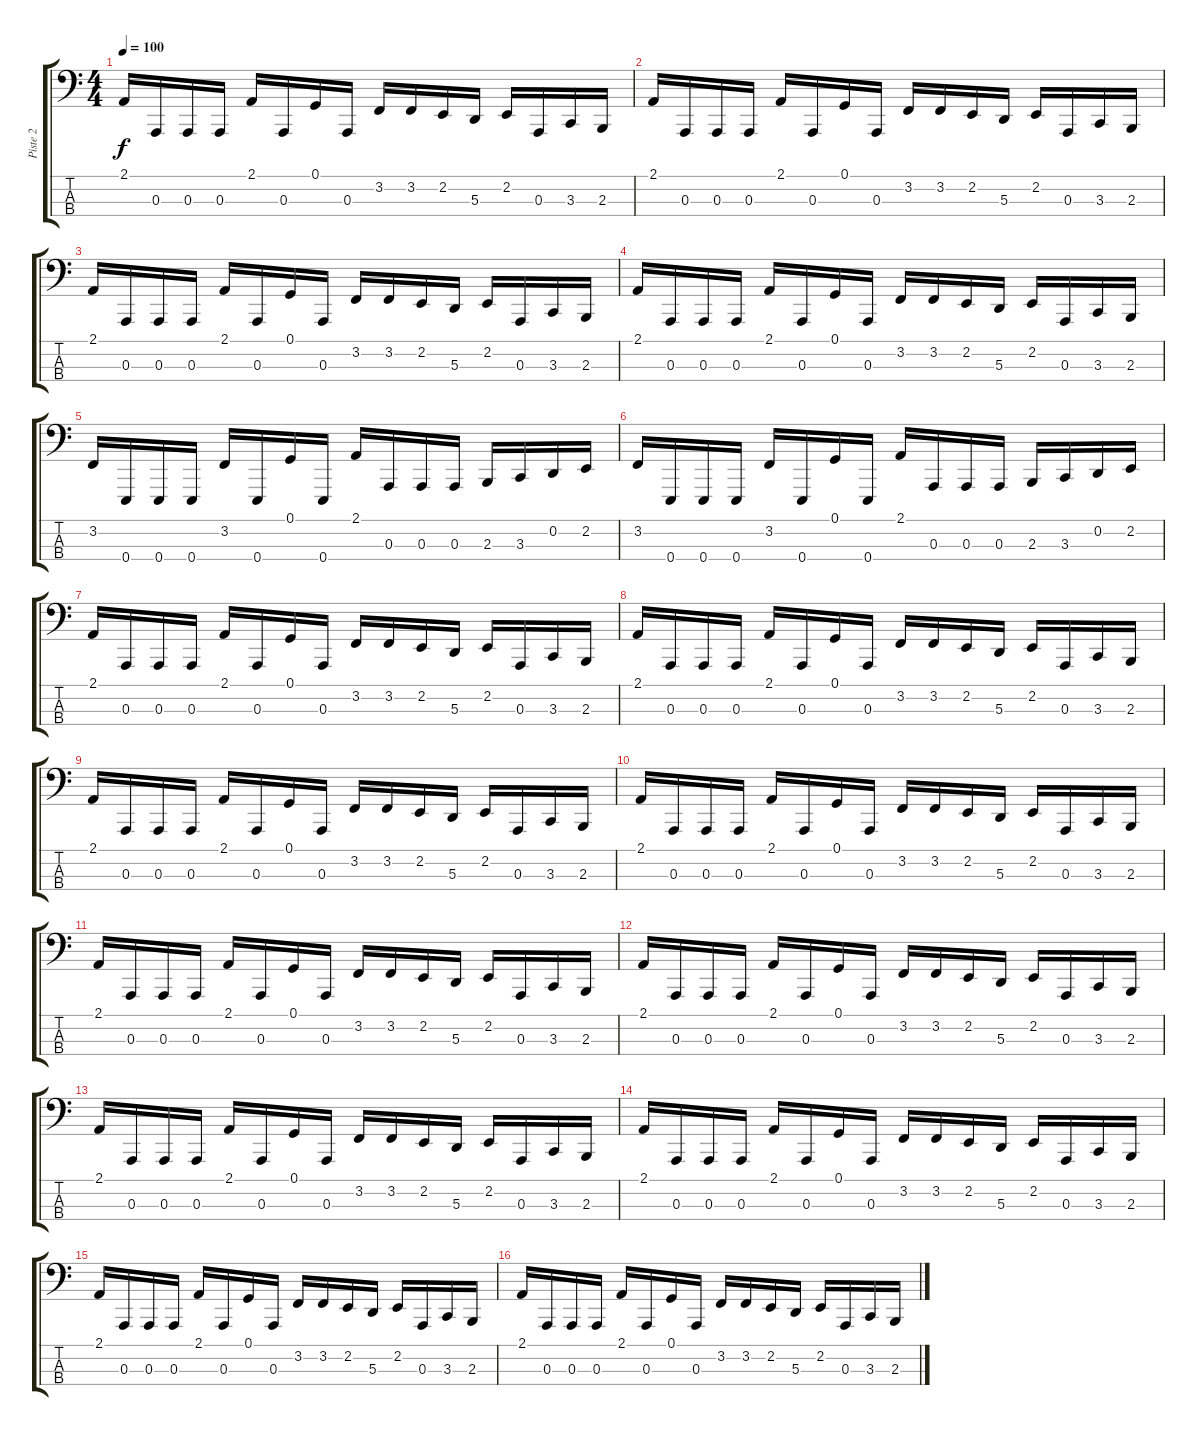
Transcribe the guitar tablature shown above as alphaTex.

\track ("Piste 2" "Piste 2") {instrument cello}
\staff {score tabs}
\tuning (G2 D2 A1 E1) {hide}
\ts (4 4)
\tempo 100
\clef f4
\ks c
2.1.16{dy f} 0.3.16 0.3.16 0.3.16 2.1.16 0.3.16 0.1.16 0.3.16 3.2.16 3.2.16 2.2.16 5.3.16 2.2.16 0.3.16 3.3.16 2.3.16 |
2.1.16 0.3.16 0.3.16 0.3.16 2.1.16 0.3.16 0.1.16 0.3.16 3.2.16 3.2.16 2.2.16 5.3.16 2.2.16 0.3.16 3.3.16 2.3.16 |
2.1.16 0.3.16 0.3.16 0.3.16 2.1.16 0.3.16 0.1.16 0.3.16 3.2.16 3.2.16 2.2.16 5.3.16 2.2.16 0.3.16 3.3.16 2.3.16 |
2.1.16 0.3.16 0.3.16 0.3.16 2.1.16 0.3.16 0.1.16 0.3.16 3.2.16 3.2.16 2.2.16 5.3.16 2.2.16 0.3.16 3.3.16 2.3.16 |
3.2.16 0.4.16 0.4.16 0.4.16 3.2.16 0.4.16 0.1.16 0.4.16 2.1.16 0.3.16 0.3.16 0.3.16 2.3.16 3.3.16 0.2.16 2.2.16 |
3.2.16 0.4.16 0.4.16 0.4.16 3.2.16 0.4.16 0.1.16 0.4.16 2.1.16 0.3.16 0.3.16 0.3.16 2.3.16 3.3.16 0.2.16 2.2.16 |
2.1.16 0.3.16 0.3.16 0.3.16 2.1.16 0.3.16 0.1.16 0.3.16 3.2.16 3.2.16 2.2.16 5.3.16 2.2.16 0.3.16 3.3.16 2.3.16 |
2.1.16 0.3.16 0.3.16 0.3.16 2.1.16 0.3.16 0.1.16 0.3.16 3.2.16 3.2.16 2.2.16 5.3.16 2.2.16 0.3.16 3.3.16 2.3.16 |
2.1.16 0.3.16 0.3.16 0.3.16 2.1.16 0.3.16 0.1.16 0.3.16 3.2.16 3.2.16 2.2.16 5.3.16 2.2.16 0.3.16 3.3.16 2.3.16 |
2.1.16 0.3.16 0.3.16 0.3.16 2.1.16 0.3.16 0.1.16 0.3.16 3.2.16 3.2.16 2.2.16 5.3.16 2.2.16 0.3.16 3.3.16 2.3.16 |
2.1.16 0.3.16 0.3.16 0.3.16 2.1.16 0.3.16 0.1.16 0.3.16 3.2.16 3.2.16 2.2.16 5.3.16 2.2.16 0.3.16 3.3.16 2.3.16 |
2.1.16 0.3.16 0.3.16 0.3.16 2.1.16 0.3.16 0.1.16 0.3.16 3.2.16 3.2.16 2.2.16 5.3.16 2.2.16 0.3.16 3.3.16 2.3.16 |
2.1.16 0.3.16 0.3.16 0.3.16 2.1.16 0.3.16 0.1.16 0.3.16 3.2.16 3.2.16 2.2.16 5.3.16 2.2.16 0.3.16 3.3.16 2.3.16 |
2.1.16 0.3.16 0.3.16 0.3.16 2.1.16 0.3.16 0.1.16 0.3.16 3.2.16 3.2.16 2.2.16 5.3.16 2.2.16 0.3.16 3.3.16 2.3.16 |
2.1.16 0.3.16 0.3.16 0.3.16 2.1.16 0.3.16 0.1.16 0.3.16 3.2.16 3.2.16 2.2.16 5.3.16 2.2.16 0.3.16 3.3.16 2.3.16 |
2.1.16 0.3.16 0.3.16 0.3.16 2.1.16 0.3.16 0.1.16 0.3.16 3.2.16 3.2.16 2.2.16 5.3.16 2.2.16 0.3.16 3.3.16 2.3.16
